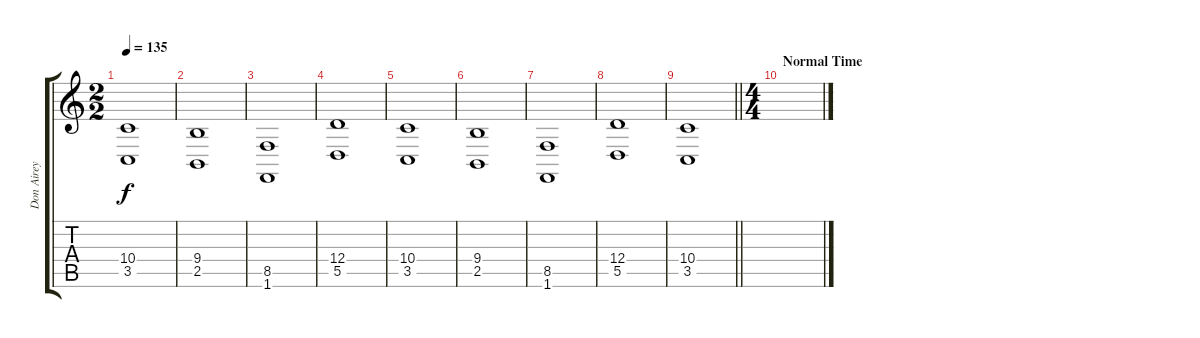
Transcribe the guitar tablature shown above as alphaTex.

\track ("Don Airey" "Don Airey") {instrument pad7halo}
\staff {score tabs}
\tuning (E4 B3 G3 D3 A2 E2) {hide}
\ts (2 2)
\tempo 135
\clef g2
\ks c
(10.4 3.5).1{dy f} |
(9.4 2.5).1 |
(8.5 1.6).1 |
(12.4 5.5).1 |
(10.4 3.5).1 |
(9.4 2.5).1 |
(8.5 1.6).1 |
(12.4 5.5).1 |
\barLineRight lightlight
(10.4 3.5).1 |
\ts (4 4)
\section ("" "Normal Time")
